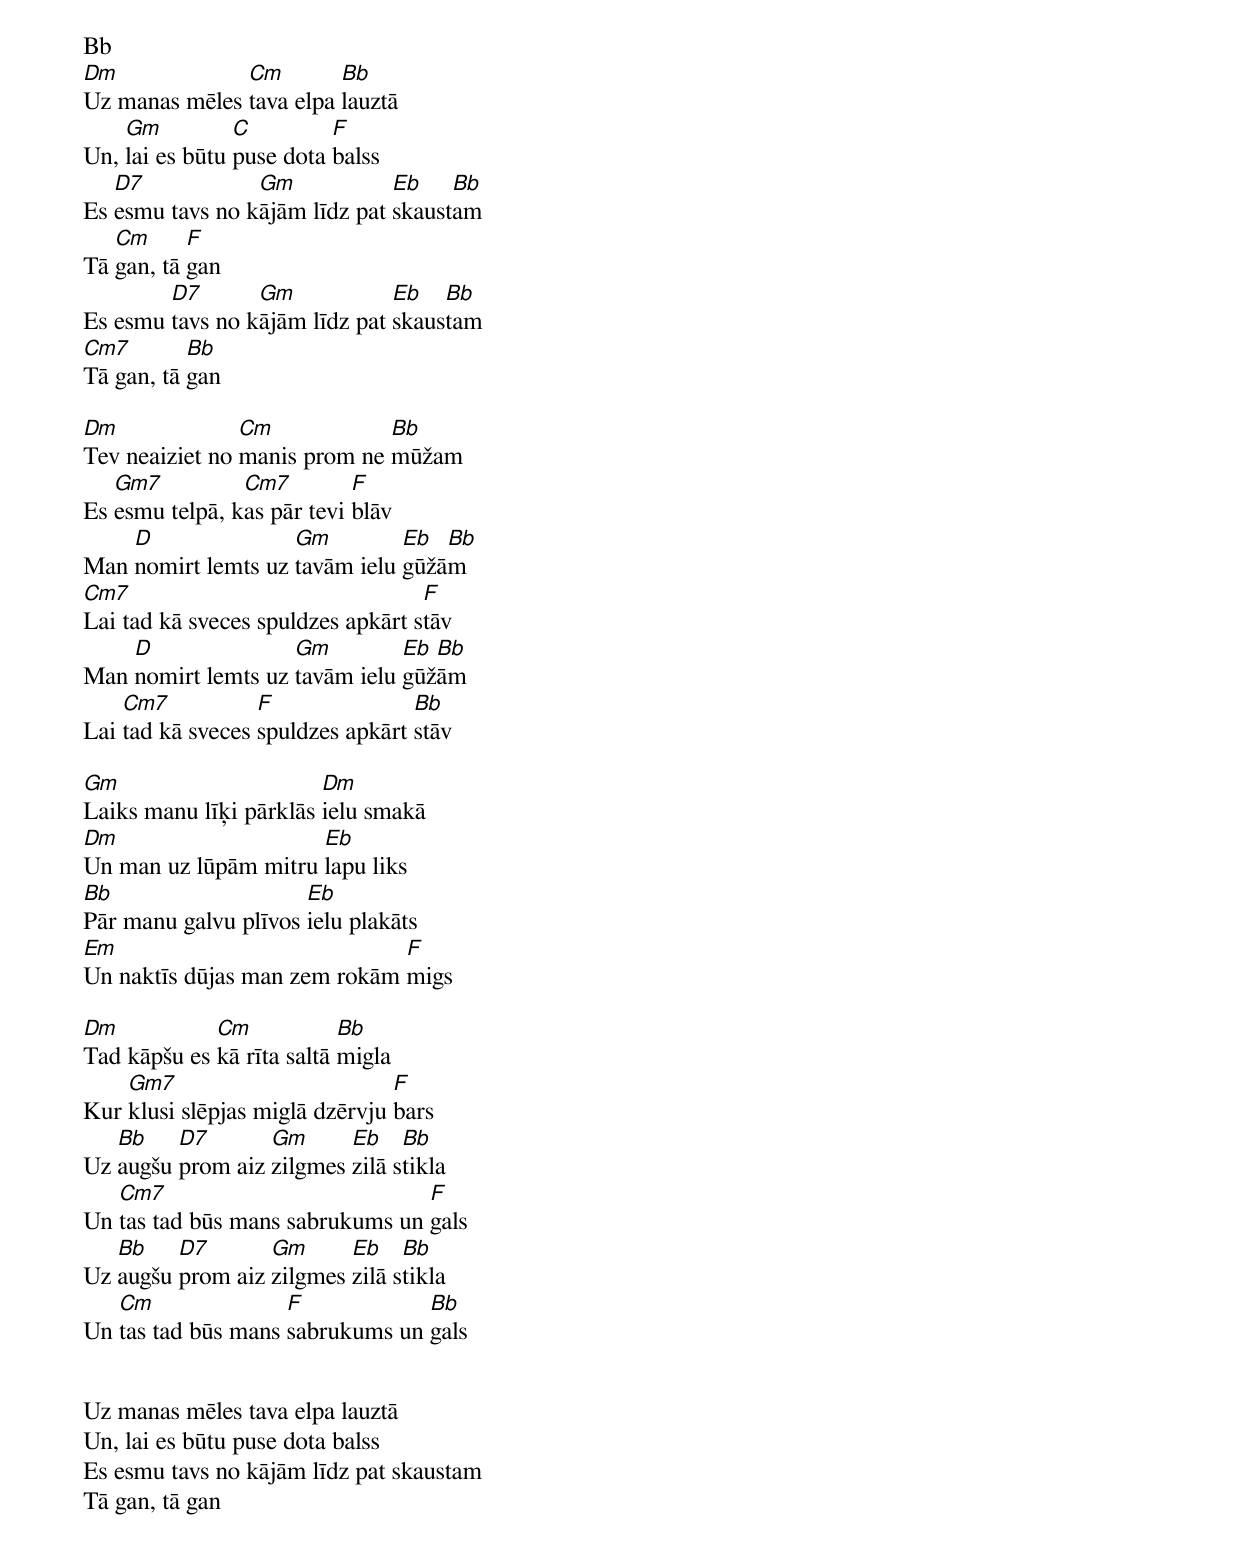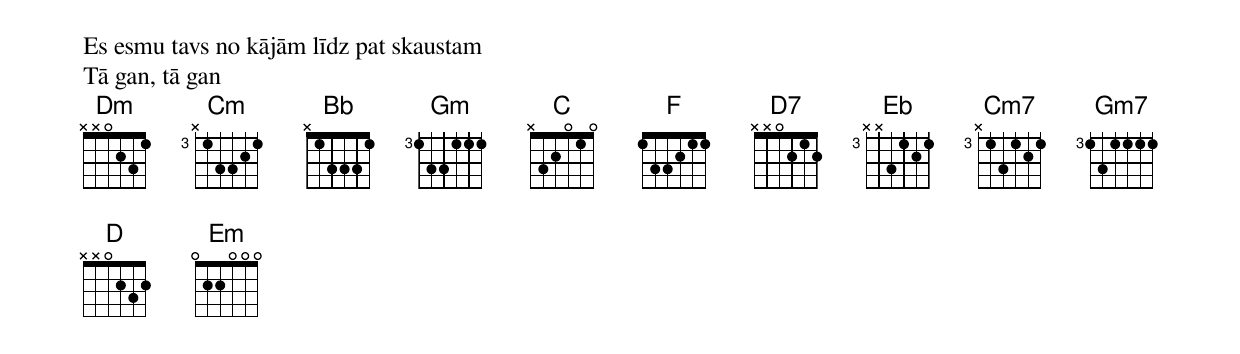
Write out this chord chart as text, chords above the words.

Bb
Dm             Cm        Bb
Uz manas mēles tava elpa lauztā
    Gm          C         F
Un, lai es būtu puse dota balss
   D7            Gm            Eb    Bb
Es esmu tavs no kājām līdz pat skaustam
   Cm      F
Tā gan, tā gan
        D7       Gm            Eb   Bb
Es esmu tavs no kājām līdz pat skaustam
Cm7        Bb
Tā gan, tā gan

Dm              Cm            Bb
Tev neaiziet no manis prom ne mūžam
   Gm7          Cm7         F
Es esmu telpā, kas pār tevi blāv
    D               Gm         Eb  Bb
Man nomirt lemts uz tavām ielu gūžām
Cm7                                F
Lai tad kā sveces spuldzes apkārt stāv
    D               Gm         Eb Bb
Man nomirt lemts uz tavām ielu gūžām
    Cm7           F               Bb
Lai tad kā sveces spuldzes apkārt stāv

Gm                      Dm
Laiks manu līķi pārklās ielu smakā
Dm                    Eb
Un man uz lūpām mitru lapu liks
Bb                    Eb
Pār manu galvu plīvos ielu plakāts
Em                            F
Un naktīs dūjas man zem rokām migs

Dm           Cm            Bb
Tad kāpšu es kā rīta saltā migla
    Gm7                         F
Kur klusi slēpjas miglā dzērvju bars
   Bb    D7       Gm      Eb    Bb
Uz augšu prom aiz zilgmes zilā stikla
   Cm7                           F
Un tas tad būs mans sabrukums un gals
   Bb    D7       Gm      Eb    Bb
Uz augšu prom aiz zilgmes zilā stikla
   Cm               F            Bb
Un tas tad būs mans sabrukums un gals


Uz manas mēles tava elpa lauztā
Un, lai es būtu puse dota balss
Es esmu tavs no kājām līdz pat skaustam
Tā gan, tā gan
Es esmu tavs no kājām līdz pat skaustam
Tā gan, tā gan
